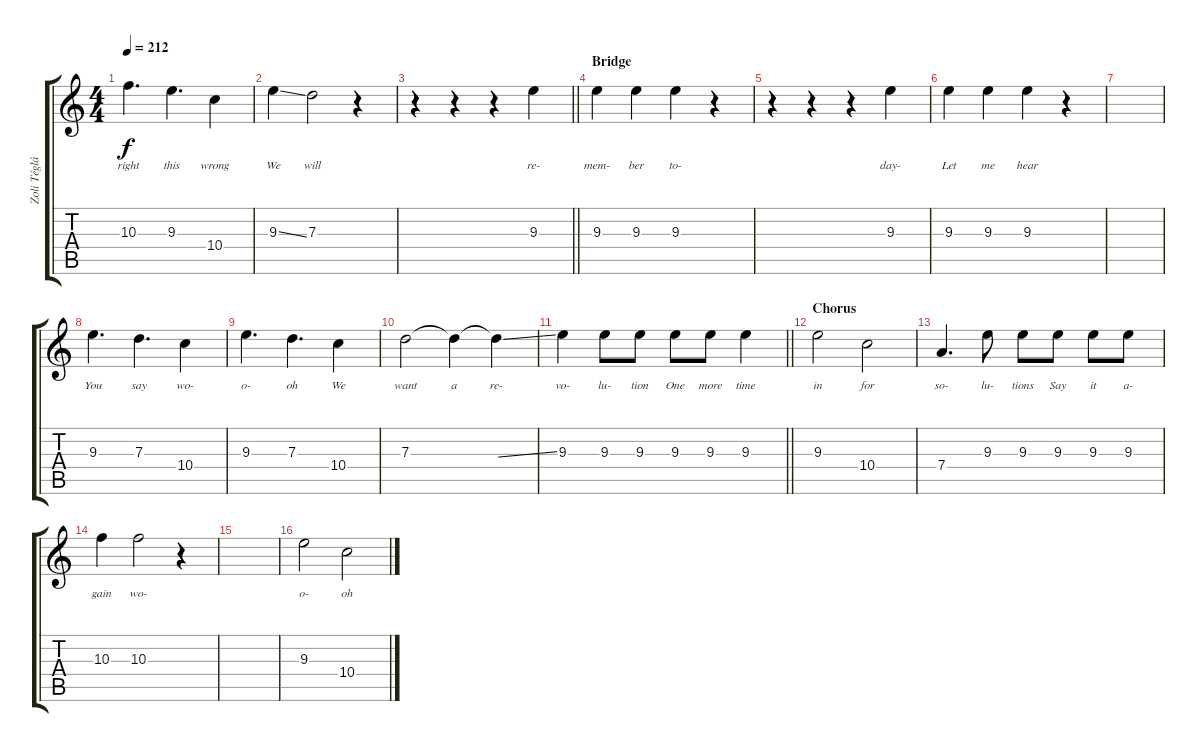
\track ("Zoli Téglás - Vocals" "Zoli Téglá") {instrument distortionguitar}
\staff {score tabs}
\tuning (E4 B3 G3 D3 A2 E2) {hide}
\ts (4 4)
\tempo 212
\clef g2
\ks c
10.3.4{d lyrics (0 "right") lyrics (1 "") lyrics (2 "") lyrics (3 "") lyrics (4 "") dy f} 9.3.4{d lyrics (0 "this") lyrics (1 "") lyrics (2 "") lyrics (3 "") lyrics (4 "")} 10.4.4{lyrics (0 "wrong") lyrics (1 "") lyrics (2 "") lyrics (3 "") lyrics (4 "")} |
9.3{ss}.4{lyrics (0 "We") lyrics (1 "") lyrics (2 "") lyrics (3 "") lyrics (4 "")} 7.3.2{lyrics (0 "will") lyrics (1 "") lyrics (2 "") lyrics (3 "") lyrics (4 "")} r.4 |
\barLineRight lightlight
r.4 r.4 r.4 9.3.4{lyrics (0 "re-") lyrics (1 "") lyrics (2 "") lyrics (3 "") lyrics (4 "")} |
\section ("" "Bridge")
9.3.4{lyrics (0 "mem-") lyrics (1 "") lyrics (2 "") lyrics (3 "") lyrics (4 "")} 9.3.4{lyrics (0 "ber") lyrics (1 "") lyrics (2 "") lyrics (3 "") lyrics (4 "")} 9.3.4{lyrics (0 "to-") lyrics (1 "") lyrics (2 "") lyrics (3 "") lyrics (4 "")} r.4 |
r.4 r.4 r.4 9.3.4{lyrics (0 "day-") lyrics (1 "") lyrics (2 "") lyrics (3 "") lyrics (4 "")} |
9.3.4{lyrics (0 "Let") lyrics (1 "") lyrics (2 "") lyrics (3 "") lyrics (4 "")} 9.3.4{lyrics (0 "me") lyrics (1 "") lyrics (2 "") lyrics (3 "") lyrics (4 "")} 9.3.4{lyrics (0 "hear") lyrics (1 "") lyrics (2 "") lyrics (3 "") lyrics (4 "")} r.4 |
|
9.3.4{d lyrics (0 "You") lyrics (1 "") lyrics (2 "") lyrics (3 "") lyrics (4 "")} 7.3.4{d lyrics (0 "say") lyrics (1 "") lyrics (2 "") lyrics (3 "") lyrics (4 "")} 10.4.4{lyrics (0 "wo-") lyrics (1 "") lyrics (2 "") lyrics (3 "") lyrics (4 "")} |
9.3.4{d lyrics (0 "o-") lyrics (1 "") lyrics (2 "") lyrics (3 "") lyrics (4 "")} 7.3.4{d lyrics (0 "oh") lyrics (1 "") lyrics (2 "") lyrics (3 "") lyrics (4 "")} 10.4.4{lyrics (0 "We") lyrics (1 "") lyrics (2 "") lyrics (3 "") lyrics (4 "")} |
7.3.2{lyrics (0 "want") lyrics (1 "") lyrics (2 "") lyrics (3 "") lyrics (4 "")} 7.3{t}.4{lyrics (0 "a") lyrics (1 "") lyrics (2 "") lyrics (3 "") lyrics (4 "")} 7.3{ss t}.4{lyrics (0 "re-") lyrics (1 "") lyrics (2 "") lyrics (3 "") lyrics (4 "")} |
\barLineRight lightlight
9.3.4{lyrics (0 "vo-") lyrics (1 "") lyrics (2 "") lyrics (3 "") lyrics (4 "")} 9.3.8{lyrics (0 "lu-") lyrics (1 "") lyrics (2 "") lyrics (3 "") lyrics (4 "")} 9.3.8{lyrics (0 "tion") lyrics (1 "") lyrics (2 "") lyrics (3 "") lyrics (4 "")} 9.3.8{lyrics (0 "One") lyrics (1 "") lyrics (2 "") lyrics (3 "") lyrics (4 "")} 9.3.8{lyrics (0 "more") lyrics (1 "") lyrics (2 "") lyrics (3 "") lyrics (4 "")} 9.3.4{lyrics (0 "time") lyrics (1 "") lyrics (2 "") lyrics (3 "") lyrics (4 "")} |
\section ("" "Chorus")
9.3.2{lyrics (0 "in") lyrics (1 "") lyrics (2 "") lyrics (3 "") lyrics (4 "")} 10.4.2{lyrics (0 "for") lyrics (1 "") lyrics (2 "") lyrics (3 "") lyrics (4 "")} |
7.4.4{d lyrics (0 "so-") lyrics (1 "") lyrics (2 "") lyrics (3 "") lyrics (4 "")} 9.3.8{lyrics (0 "lu-") lyrics (1 "") lyrics (2 "") lyrics (3 "") lyrics (4 "")} 9.3.8{lyrics (0 "tions") lyrics (1 "") lyrics (2 "") lyrics (3 "") lyrics (4 "")} 9.3.8{lyrics (0 "Say") lyrics (1 "") lyrics (2 "") lyrics (3 "") lyrics (4 "")} 9.3.8{lyrics (0 "it") lyrics (1 "") lyrics (2 "") lyrics (3 "") lyrics (4 "")} 9.3.8{lyrics (0 "a-") lyrics (1 "") lyrics (2 "") lyrics (3 "") lyrics (4 "")} |
10.3.4{lyrics (0 "gain") lyrics (1 "") lyrics (2 "") lyrics (3 "") lyrics (4 "")} 10.3.2{lyrics (0 "wo-") lyrics (1 "") lyrics (2 "") lyrics (3 "") lyrics (4 "")} r.4 |
|
9.3.2{lyrics (0 "o-") lyrics (1 "") lyrics (2 "") lyrics (3 "") lyrics (4 "")} 10.4.2{lyrics (0 "oh") lyrics (1 "") lyrics (2 "") lyrics (3 "") lyrics (4 "")}
